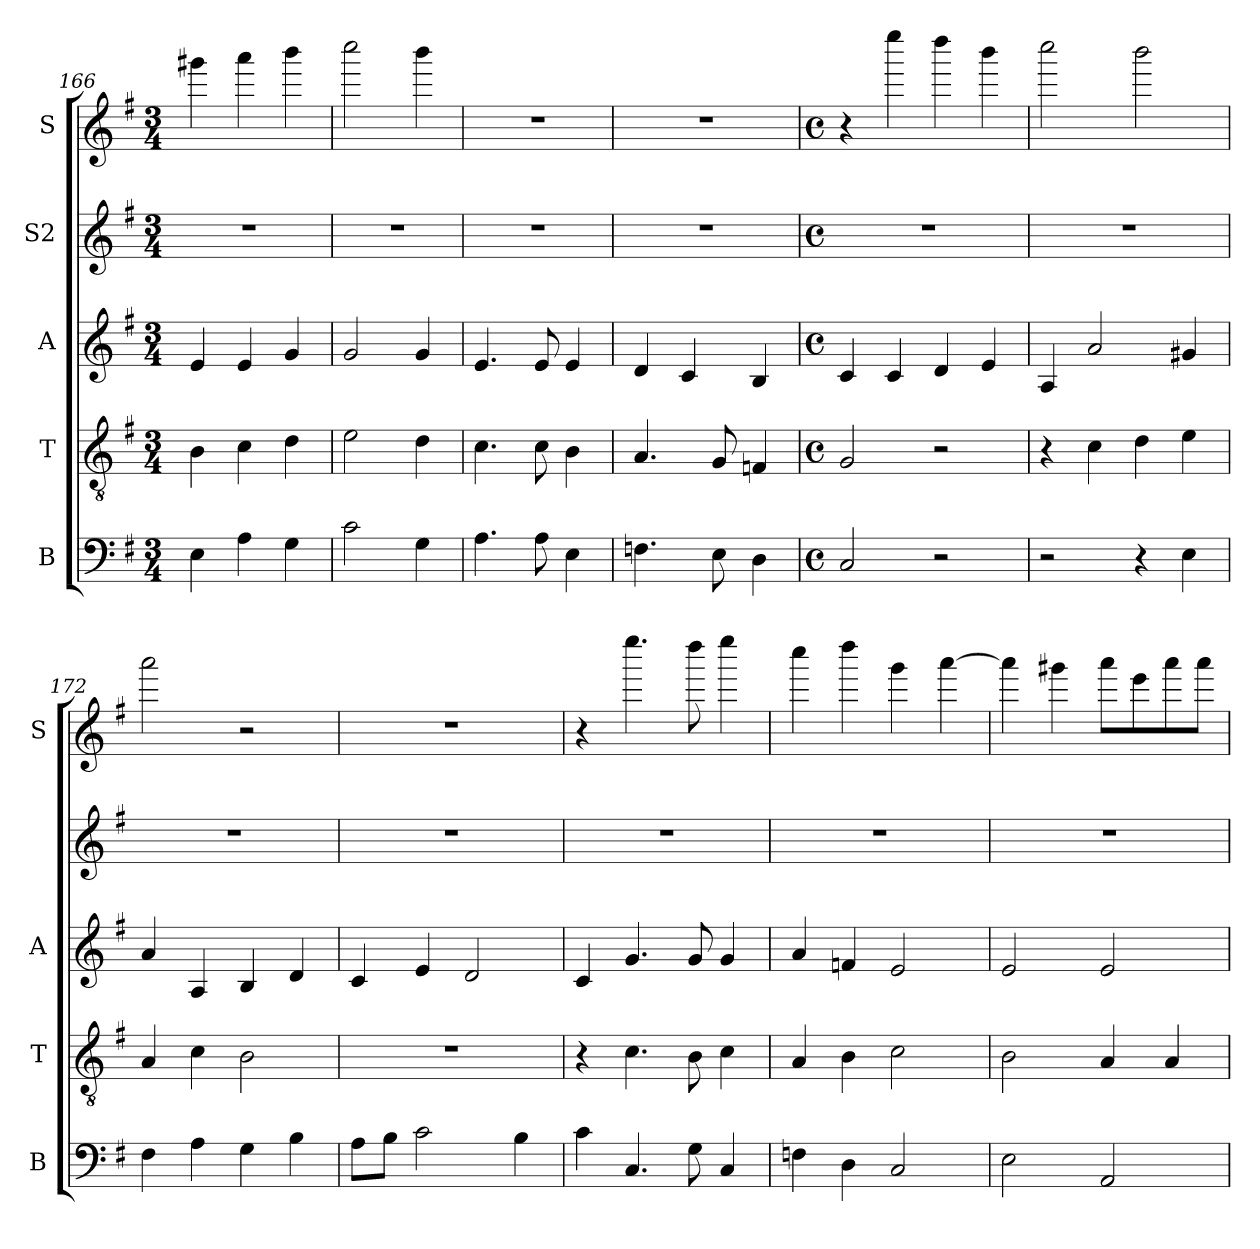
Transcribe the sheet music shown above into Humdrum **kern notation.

**kern	**kern	**kern	**kern	**kern
*part5	*part4	*part3	*part2	*part1
*staff5	*staff4	*staff3	*staff2	*staff1
*I"B	*I"T	*I"A	*I"S2	*I"S
*I'B	*I'T	*I'A	*	*I'S
*clefF4	*clefGv2	*clefG2	*clefG2	*clefG2
*k[f#]	*k[f#]	*k[f#]	*k[f#]	*k[f#]
*G:	*G:	*G:	*G:	*G:
*M3/4	*M3/4	*M3/4	*M3/4	*M3/4
=166	=166	=166	=166	=166
4E\	4B\	4e/	2.r	4ggg#X\
4A\	4c\	4e/	.	4aaa\
4G\	4d\	4g/	.	4bbb\
=167	=167	=167	=167	=167
2c\	2e\	2g/	2.r	2cccc\
4G\	4d\	4g/	.	4bbb\
=168	=168	=168	=168	=168
!	!	!	!	!LO:N:vis=1
4.A\	4.c\	4.e/	2.r	2.r
8A\	8c\	8e/	.	.
4E\	4B\	4e/	.	.
=169	=169	=169	=169	=169
!	!	!	!	!LO:N:vis=1
4.Fn\	4.A/	4d/	2.r	2.r
.	.	4c/	.	.
8E\	8G/	.	.	.
4D\	4Fn/	4B/	.	.
!!LO:LB:g=z
=170	=170	=170	=170	=170
*M4/4	*M4/4	*M4/4	*M4/4	*M4/4
*met(c)	*met(c)	*met(c)	*met(c)	*met(c)
2C/	2G/	4c/	1r	4r
.	.	4c/	.	4eeee\
2r	2r	4d/	.	4dddd\
.	.	4e/	.	4bbb\
=171	=171	=171	=171	=171
2r	4r	4A/	1r	2cccc\
.	4c\	2a/	.	.
4r	4d\	.	.	2bbb\
4E\	4e\	4g#X/	.	.
=172	=172	=172	=172	=172
4F#\	4A/	4a/	1r	2aaa\
4A\	4c\	4A/	.	.
4G\	2B\	4B/	.	2r
4B\	.	4d/	.	.
=173	=173	=173	=173	=173
8A\L	1r	4c/	1r	1r
8B\J	.	.	.	.
2c\	.	4e/	.	.
.	.	2d/	.	.
4B\	.	.	.	.
=174	=174	=174	=174	=174
4c\	4r	4c/	1r	4r
4.C/	4.c\	4.g/	.	4.eeee\
8G\	8B\	8g/	.	8dddd\
4C/	4c\	4g/	.	4eeee\
=175	=175	=175	=175	=175
4Fn\	4A/	4a/	1r	4cccc\
4D\	4B\	4fn/	.	4dddd\
2C/	2c\	2e/	.	4ggg\
.	.	.	.	[>4aaa\
!!LO:PB:g=z
=176	=176	=176	=176	=176
2E\	2B\	2e/	1r	4aaa\]
.	.	.	.	4ggg#X\
2AA/	4A/	2e/	.	8aaa\L
.	.	.	.	8eee\
.	4A/	.	.	8aaa\
.	.	.	.	8aaa\J
=	=	=	=	=
*-	*-	*-	*-	*-
